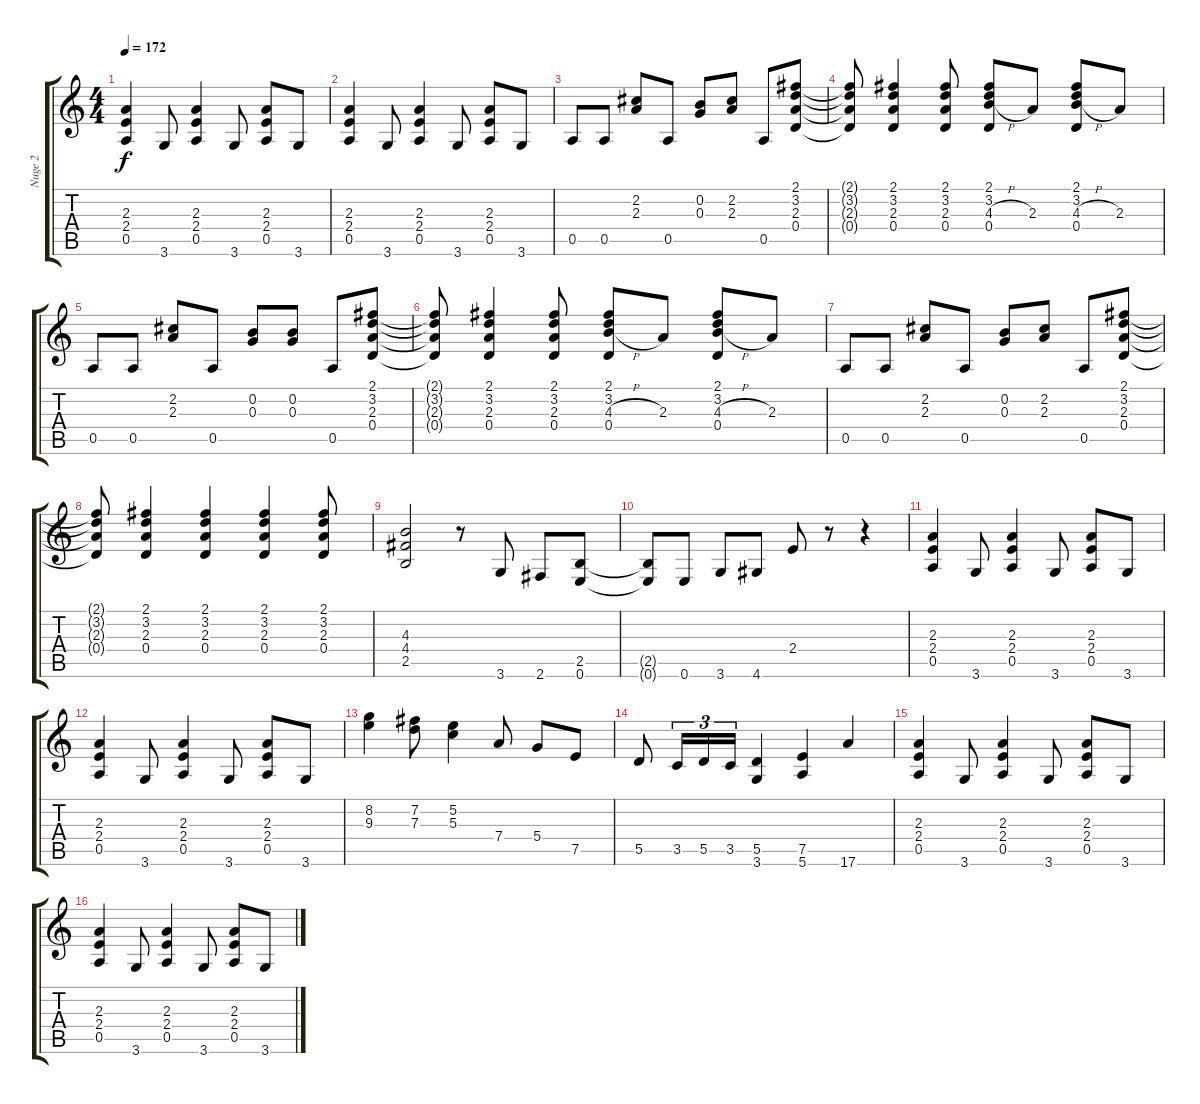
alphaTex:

\track ("Nuge 2" "Nuge 2") {instrument overdrivenguitar}
\staff {score tabs}
\tuning (E4 B3 G3 D3 A2 E2) {hide}
\ts (4 4)
\tempo 172
\clef g2
\ks c
(2.3 2.4 0.5).4{dy f} 3.6.8 (2.3 2.4 0.5).4 3.6.8 (2.3 2.4 0.5).8 3.6.8 |
(2.3 2.4 0.5).4 3.6.8 (2.3 2.4 0.5).4 3.6.8 (2.3 2.4 0.5).8 3.6.8 |
0.5.8 0.5.8 (2.2 2.3).8 0.5.8 (0.2 0.3).8 (2.2 2.3).8 0.5.8 (2.1 3.2 2.3 0.4).8 |
(2.1{t} 3.2{t} 2.3{t} 0.4{t}).8 (2.1 3.2 2.3 0.4).4 (2.1 3.2 2.3 0.4).8 (2.1 3.2 4.3{h} 0.4).8 2.3.8 (2.1 3.2 4.3{h} 0.4).8 2.3.8 |
0.5.8 0.5.8 (2.2 2.3).8 0.5.8 (0.2 0.3).8 (0.2 0.3).8 0.5.8 (2.1 3.2 2.3 0.4).8 |
(2.1{t} 3.2{t} 2.3{t} 0.4{t}).8 (2.1 3.2 2.3 0.4).4 (2.1 3.2 2.3 0.4).8 (2.1 3.2 4.3{h} 0.4).8 2.3.8 (2.1 3.2 4.3{h} 0.4).8 2.3.8 |
0.5.8 0.5.8 (2.2 2.3).8 0.5.8 (0.2 0.3).8 (2.2 2.3).8 0.5.8 (2.1 3.2 2.3 0.4).8 |
(2.1{t} 3.2{t} 2.3{t} 0.4{t}).8 (2.1 3.2 2.3 0.4).4 (2.1 3.2 2.3 0.4).4 (2.1 3.2 2.3 0.4).4 (2.1 3.2 2.3 0.4).8 |
(4.3 4.4 2.5).2 r.8 3.6.8 2.6.8 (2.5 0.6).8 |
(2.5{t} 0.6{t}).8 0.6.8 3.6.8 4.6.8 2.4.8 r.8 r.4 |
(2.3 2.4 0.5).4 3.6.8 (2.3 2.4 0.5).4 3.6.8 (2.3 2.4 0.5).8 3.6.8 |
(2.3 2.4 0.5).4 3.6.8 (2.3 2.4 0.5).4 3.6.8 (2.3 2.4 0.5).8 3.6.8 |
(8.2 9.3).4 (7.2 7.3).8 (5.2 5.3).4 7.4.8 5.4.8 7.5.8 |
5.5.8 3.5.16{tu (3 2)} 5.5.16{tu (3 2)} 3.5.16{tu (3 2)} (5.5 3.6).4 (7.5 5.6).4 17.6.4 |
(2.3 2.4 0.5).4 3.6.8 (2.3 2.4 0.5).4 3.6.8 (2.3 2.4 0.5).8 3.6.8 |
(2.3 2.4 0.5).4 3.6.8 (2.3 2.4 0.5).4 3.6.8 (2.3 2.4 0.5).8 3.6.8
